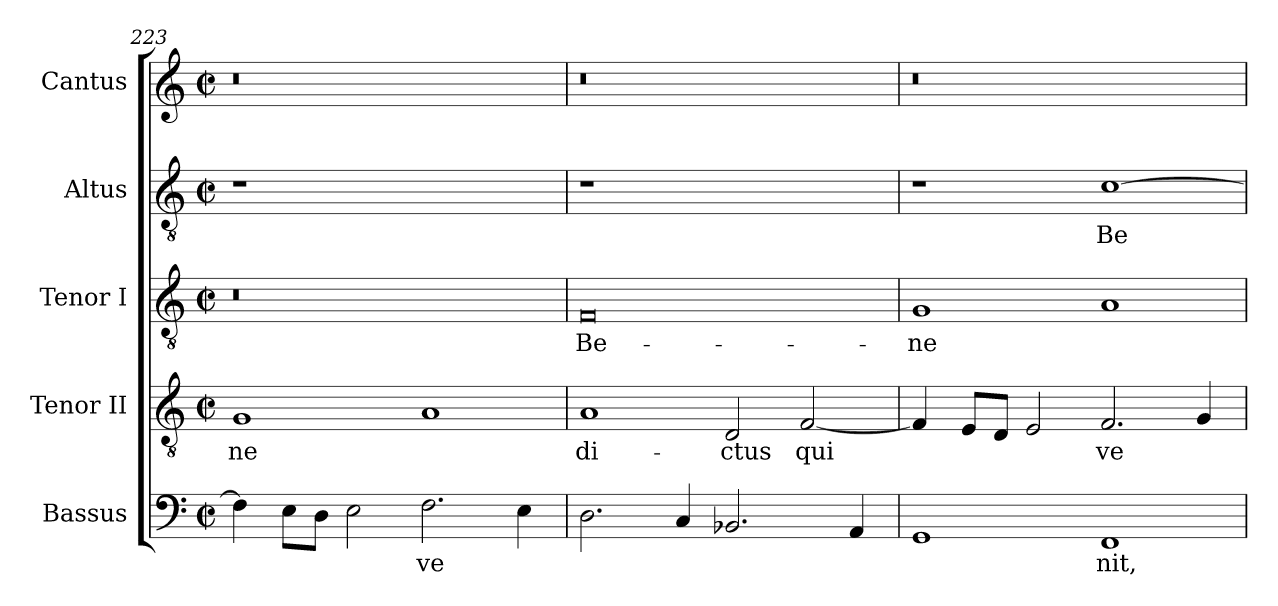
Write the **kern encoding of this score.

**kern	**text	**kern	**text	**kern	**text	**kern	**text	**kern
*part5	*part5	*part4	*part4	*part3	*part3	*part2	*part2	*part1
*staff5	*staff5	*staff4	*staff4	*staff3	*staff3	*staff2	*staff2	*staff1
*I"Bassus	*	*I"Tenor II	*	*I"Tenor I	*	*I"Altus	*	*I"Cantus
*I'B	*	*I'T II	*	*I'T I	*	*I'A	*	*I'C
*clefF4	*	*clefGv2	*	*clefGv2	*	*clefGv2	*	*clefG2
*k[]	*	*k[]	*	*k[]	*	*k[]	*	*k[]
*C:	*	*C:	*	*C:	*	*C:	*	*C:
*M2/2	*	*M2/2	*	*M2/2	*	*M2/2	*	*M2/2
*met(c|)	*	*met(c|)	*	*met(c|)	*	*met(c|)	*	*met(c|)
=223	=223	=223	=223	=223	=223	=223	=223	=223
!	!LO:LY:b:cj	!	!LO:LY:b:cj	!	!	!	!	!
4F\]	.	1G	-ne-	0r	.	1r	.	0r
!	!LO:LY:b:cj	!	!	!	!	!	!	!
8E\L	.	.	.	.	.	.	.	.
!	!LO:LY:b:cj	!	!	!	!	!	!	!
8D\J	.	.	.	.	.	.	.	.
!	!LO:LY:b:cj	!	!	!	!	!	!	!
2E\	.	.	.	.	.	.	.	.
!	!LO:LY:b:cj	!	!LO:LY:b:cj	!	!	!	!	!
2.F\	ve	1A	--	.	.	1ryy	.	.
!	!LO:LY:b:cj	!	!	!	!	!	!	!
4E\	.	.	.	.	.	.	.	.
=224	=224	=224	=224	=224	=224	=224	=224	=224
!	!LO:LY:b:cj	!	!LO:LY:b:cj	!	!LO:LY:b:cj	!	!	!
2.D\	.	1A	-di-	0F	Be-	1r	.	0r
!	!LO:LY:b:cj	!	!	!	!	!	!	!
4C/	.	.	.	.	.	.	.	.
!	!LO:LY:b:cj	!	!LO:LY:b:cj	!	!	!	!	!
2.BB-X/	.	2D/	-ctus	.	.	1ryy	.	.
!	!	!	!LO:LY:b:cj	!	!	!	!	!
.	.	[<2F/	qui	.	.	.	.	.
!	!LO:LY:b:cj	!	!	!	!	!	!	!
4AA/	.	.	.	.	.	.	.	.
=225	=225	=225	=225	=225	=225	=225	=225	=225
!	!LO:LY:b:cj	!	!LO:LY:b:cj	!	!LO:LY:b:cj	!	!	!
1GG	.	4F/]	.	1G	-ne-	1r	.	0r
!	!	!	!LO:LY:b:cj	!	!	!	!	!
.	.	8E/L	.	.	.	.	.	.
!	!	!	!LO:LY:b:cj	!	!	!	!	!
.	.	8D/J	.	.	.	.	.	.
!	!	!	!LO:LY:b:cj	!	!	!	!	!
.	.	2E/	.	.	.	.	.	.
!	!LO:LY:b:cj	!	!LO:LY:b:cj	!	!LO:LY:b:cj	!	!LO:LY:b:cj	!
1FF	nit,	2.F/	ve-	1A	--	[>1c	Be	.
!	!	!	!LO:LY:b:cj	!	!	!	!	!
.	.	4G/	--	.	.	.	.	.
=	=	=	=	=	=	=	=	=
*-	*-	*-	*-	*-	*-	*-	*-	*-
